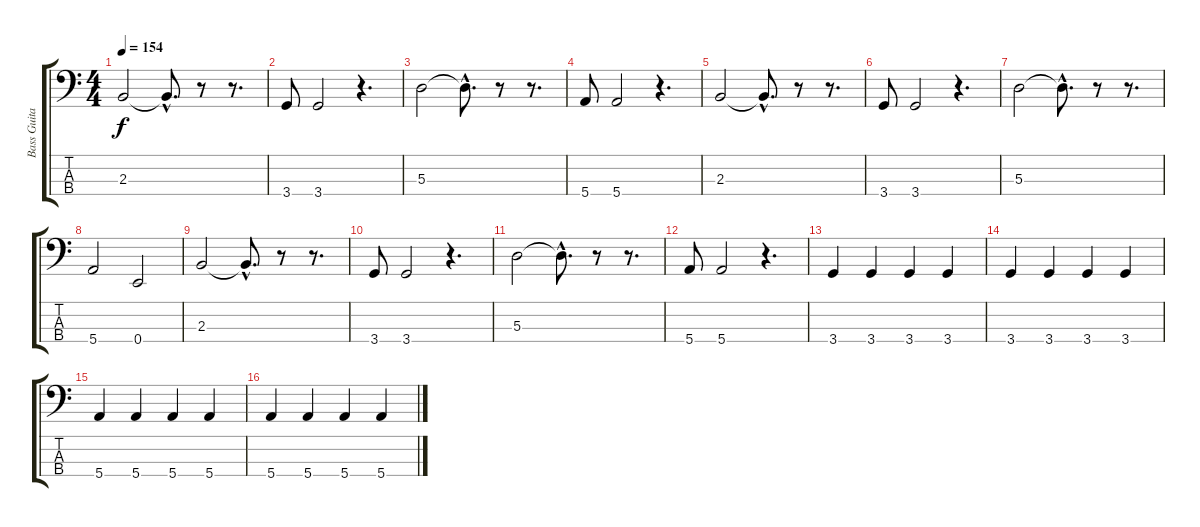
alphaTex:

\track ("Bass Guitar" "Bass Guita") {instrument electricbassfinger}
\staff {score tabs}
\tuning (G2 D2 A1 E1) {hide}
\ts (4 4)
\tempo 154
\clef f4
\ks c
2.3.2{dy f} 2.3{hac t}.8{d} r.8 r.8{d} |
3.4.8 3.4.2 r.4{d} |
5.3.2 5.3{hac t}.8{d} r.8 r.8{d} |
5.4.8 5.4.2 r.4{d} |
2.3.2 2.3{hac t}.8{d} r.8 r.8{d} |
3.4.8 3.4.2 r.4{d} |
5.3.2 5.3{hac t}.8{d} r.8 r.8{d} |
5.4.2 0.4.2 |
2.3.2 2.3{hac t}.8{d} r.8 r.8{d} |
3.4.8 3.4.2 r.4{d} |
5.3.2 5.3{hac t}.8{d} r.8 r.8{d} |
5.4.8 5.4.2 r.4{d} |
3.4.4 3.4.4 3.4.4 3.4.4 |
3.4.4 3.4.4 3.4.4 3.4.4 |
5.4.4 5.4.4 5.4.4 5.4.4 |
5.4.4 5.4.4 5.4.4 5.4.4
